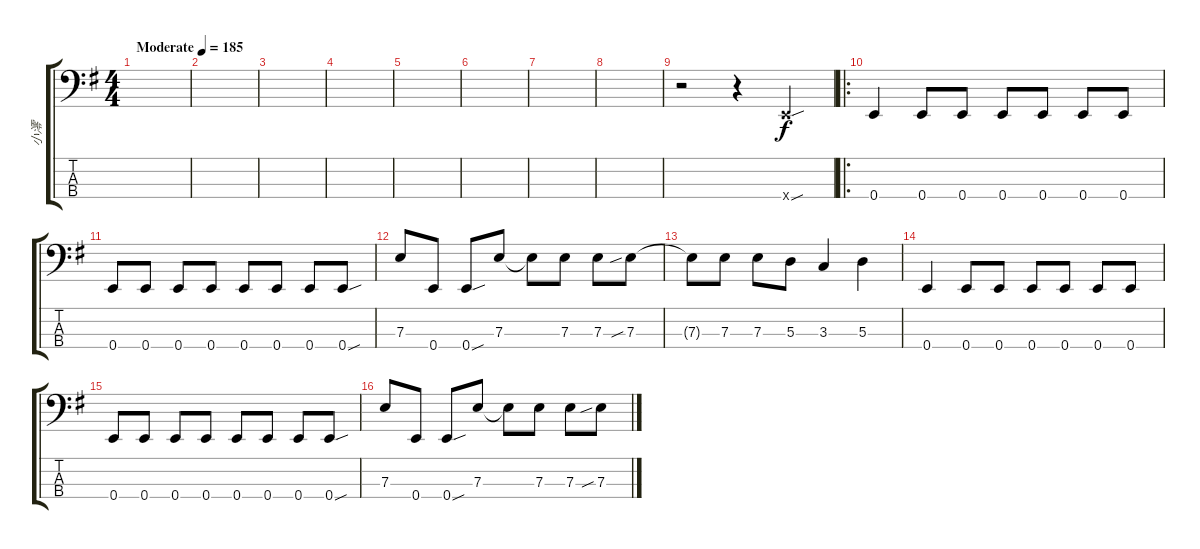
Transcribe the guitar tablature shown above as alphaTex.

\track ("小澪" "小澪") {instrument electricbassfinger}
\staff {score tabs}
\tuning (G2 D2 A1 E1) {hide}
\ts (4 4)
\tempo (185 "Moderate")
\clef f4
\ks g
|
|
|
|
|
|
|
|
r.2 r.4 0.4{sou x}.4 |
\ro
0.4.4 0.4.8 0.4.8 0.4.8 0.4.8 0.4.8 0.4.8 |
0.4.8 0.4.8 0.4.8 0.4.8 0.4.8 0.4.8 0.4.8 0.4{sou}.8 |
7.3.8 0.4.8 0.4{sou}.8 7.3.8 7.3{t}.8 7.3.8 7.3.8 7.3{sib}.8 |
7.3{t}.8 7.3.8 7.3.8 5.3.8 3.3.4 5.3.4 |
0.4.4 0.4.8 0.4.8 0.4.8 0.4.8 0.4.8 0.4.8 |
0.4.8 0.4.8 0.4.8 0.4.8 0.4.8 0.4.8 0.4.8 0.4{sou}.8 |
7.3.8 0.4.8 0.4{sou}.8 7.3.8 7.3{t}.8 7.3.8 7.3.8 7.3{sib}.8
